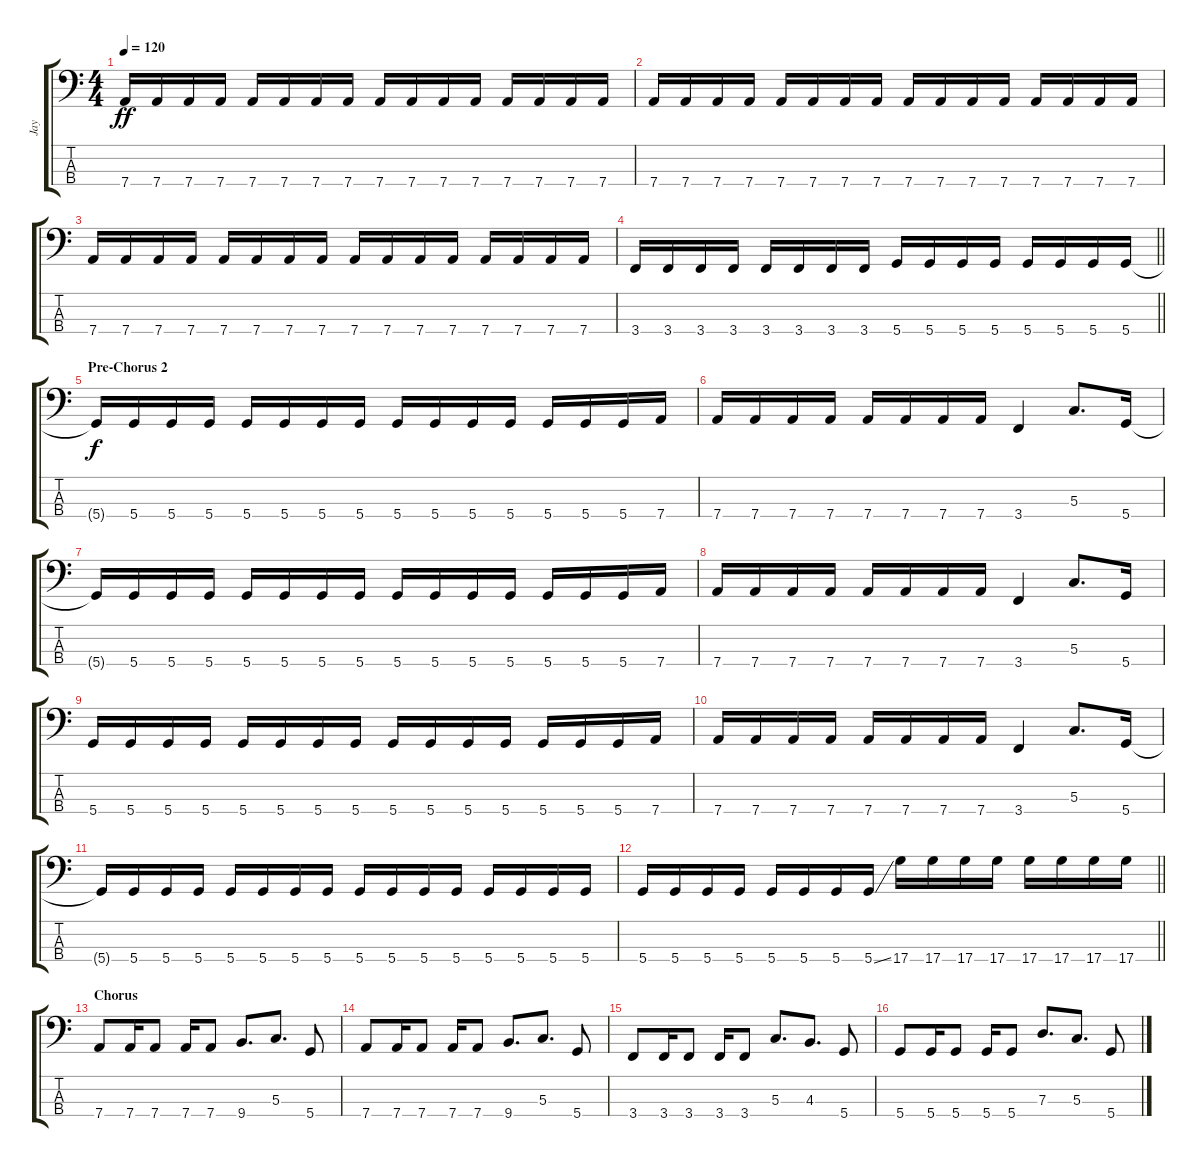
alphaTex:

\track ("Jay" "Jay") {instrument electricbasspick}
\staff {score tabs}
\tuning (F2 C2 G1 D1) {hide}
\ts (4 4)
\tempo 120
\clef f4
\ks c
7.4.16{dy ff} 7.4.16 7.4.16 7.4.16 7.4.16 7.4.16 7.4.16 7.4.16 7.4.16 7.4.16 7.4.16 7.4.16 7.4.16 7.4.16 7.4.16 7.4.16 |
7.4.16 7.4.16 7.4.16 7.4.16 7.4.16 7.4.16 7.4.16 7.4.16 7.4.16 7.4.16 7.4.16 7.4.16 7.4.16 7.4.16 7.4.16 7.4.16 |
7.4.16 7.4.16 7.4.16 7.4.16 7.4.16 7.4.16 7.4.16 7.4.16 7.4.16 7.4.16 7.4.16 7.4.16 7.4.16 7.4.16 7.4.16 7.4.16 |
\barLineRight lightlight
3.4.16 3.4.16 3.4.16 3.4.16 3.4.16 3.4.16 3.4.16 3.4.16 5.4.16 5.4.16 5.4.16 5.4.16 5.4.16 5.4.16 5.4.16 5.4.16 |
\section ("" "Pre-Chorus 2")
5.4{t}.16{dy f} 5.4.16 5.4.16 5.4.16 5.4.16 5.4.16 5.4.16 5.4.16 5.4.16 5.4.16 5.4.16 5.4.16 5.4.16 5.4.16 5.4.16 7.4.16 |
7.4.16 7.4.16 7.4.16 7.4.16 7.4.16 7.4.16 7.4.16 7.4.16 3.4.4 5.3.8{d} 5.4.16 |
5.4{t}.16 5.4.16 5.4.16 5.4.16 5.4.16 5.4.16 5.4.16 5.4.16 5.4.16 5.4.16 5.4.16 5.4.16 5.4.16 5.4.16 5.4.16 7.4.16 |
7.4.16 7.4.16 7.4.16 7.4.16 7.4.16 7.4.16 7.4.16 7.4.16 3.4.4 5.3.8{d} 5.4.16 |
5.4.16 5.4.16 5.4.16 5.4.16 5.4.16 5.4.16 5.4.16 5.4.16 5.4.16 5.4.16 5.4.16 5.4.16 5.4.16 5.4.16 5.4.16 7.4.16 |
7.4.16 7.4.16 7.4.16 7.4.16 7.4.16 7.4.16 7.4.16 7.4.16 3.4.4 5.3.8{d} 5.4.16 |
5.4{t}.16 5.4.16 5.4.16 5.4.16 5.4.16 5.4.16 5.4.16 5.4.16 5.4.16 5.4.16 5.4.16 5.4.16 5.4.16 5.4.16 5.4.16 5.4.16 |
\barLineRight lightlight
5.4.16 5.4.16 5.4.16 5.4.16 5.4.16 5.4.16 5.4.16 5.4{ss}.16 17.4.16 17.4.16 17.4.16 17.4.16 17.4.16 17.4.16 17.4.16 17.4.16 |
\section ("" "Chorus")
7.4.8 7.4.16 7.4.8 7.4.16 7.4.8 9.4.8{d} 5.3.8{d} 5.4.8 |
7.4.8 7.4.16 7.4.8 7.4.16 7.4.8 9.4.8{d} 5.3.8{d} 5.4.8 |
3.4.8 3.4.16 3.4.8 3.4.16 3.4.8 5.3.8{d} 4.3.8{d} 5.4.8 |
5.4.8 5.4.16 5.4.8 5.4.16 5.4.8 7.3.8{d} 5.3.8{d} 5.4.8
